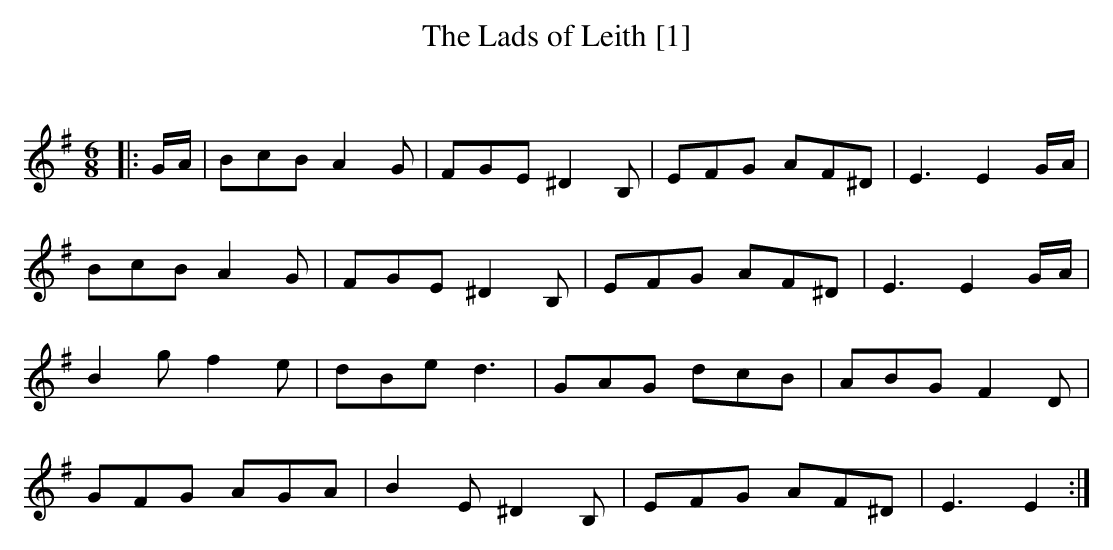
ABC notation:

X:1
T:Lads of Leith [1], The
C:
Q:180
K:G
M:6/8
L:1/16
|:GA|B2c2B2 A4G2|F2G2E2 ^D4B,2|E2F2G2 A2F2^D2|E6E4GA|
B2c2B2 A4G2|F2G2E2 ^D4B,2|E2F2G2 A2F2^D2|E6E4GA|
B4g2 f4e2|d2B2e2 d6|G2A2G2 d2c2B2|A2B2G2 F4D2|
G2F2G2 A2G2A2|B4E2 ^D4B,2|E2F2G2 A2F2^D2|E6E4:|
